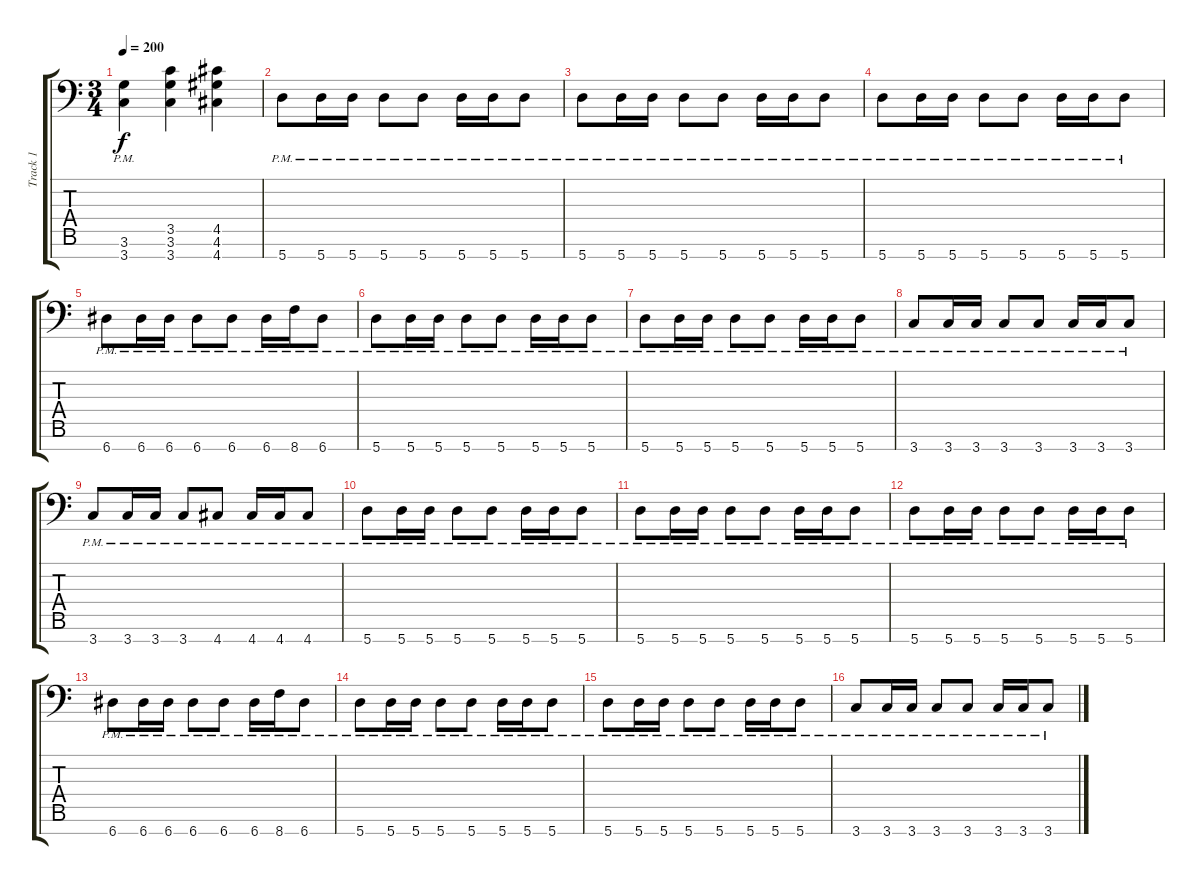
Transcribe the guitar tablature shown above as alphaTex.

\track ("Track 1" "Track 1") {instrument distortionguitar}
\staff {score tabs}
\tuning (E4 B3 G3 D3 A2 E2 A1) {hide}
\ts (3 4)
\tempo 200
\clef f4
\ks c
(3.6{pm} 3.7{pm}).4{dy f} (3.5 3.6 3.7).4 (4.5 4.6 4.7).4 |
5.7{pm}.8 5.7{pm}.16 5.7{pm}.16 5.7{pm}.8 5.7{pm}.8 5.7{pm}.16 5.7{pm}.16 5.7{pm}.8 |
5.7{pm}.8 5.7{pm}.16 5.7{pm}.16 5.7{pm}.8 5.7{pm}.8 5.7{pm}.16 5.7{pm}.16 5.7{pm}.8 |
5.7{pm}.8 5.7{pm}.16 5.7{pm}.16 5.7{pm}.8 5.7{pm}.8 5.7{pm}.16 5.7{pm}.16 5.7{pm}.8 |
6.7{pm}.8 6.7{pm}.16 6.7{pm}.16 6.7{pm}.8 6.7{pm}.8 6.7{pm}.16 8.7{pm}.16 6.7{pm}.8 |
5.7{pm}.8 5.7{pm}.16 5.7{pm}.16 5.7{pm}.8 5.7{pm}.8 5.7{pm}.16 5.7{pm}.16 5.7{pm}.8 |
5.7{pm}.8 5.7{pm}.16 5.7{pm}.16 5.7{pm}.8 5.7{pm}.8 5.7{pm}.16 5.7{pm}.16 5.7{pm}.8 |
3.7{pm}.8 3.7{pm}.16 3.7{pm}.16 3.7{pm}.8 3.7{pm}.8 3.7{pm}.16 3.7{pm}.16 3.7{pm}.8 |
3.7{pm}.8 3.7{pm}.16 3.7{pm}.16 3.7{pm}.8 4.7{pm}.8 4.7{pm}.16 4.7{pm}.16 4.7{pm}.8 |
5.7{pm}.8 5.7{pm}.16 5.7{pm}.16 5.7{pm}.8 5.7{pm}.8 5.7{pm}.16 5.7{pm}.16 5.7{pm}.8 |
5.7{pm}.8 5.7{pm}.16 5.7{pm}.16 5.7{pm}.8 5.7{pm}.8 5.7{pm}.16 5.7{pm}.16 5.7{pm}.8 |
5.7{pm}.8 5.7{pm}.16 5.7{pm}.16 5.7{pm}.8 5.7{pm}.8 5.7{pm}.16 5.7{pm}.16 5.7{pm}.8 |
6.7{pm}.8 6.7{pm}.16 6.7{pm}.16 6.7{pm}.8 6.7{pm}.8 6.7{pm}.16 8.7{pm}.16 6.7{pm}.8 |
5.7{pm}.8 5.7{pm}.16 5.7{pm}.16 5.7{pm}.8 5.7{pm}.8 5.7{pm}.16 5.7{pm}.16 5.7{pm}.8 |
5.7{pm}.8 5.7{pm}.16 5.7{pm}.16 5.7{pm}.8 5.7{pm}.8 5.7{pm}.16 5.7{pm}.16 5.7{pm}.8 |
3.7{pm}.8 3.7{pm}.16 3.7{pm}.16 3.7{pm}.8 3.7{pm}.8 3.7{pm}.16 3.7{pm}.16 3.7{pm}.8
